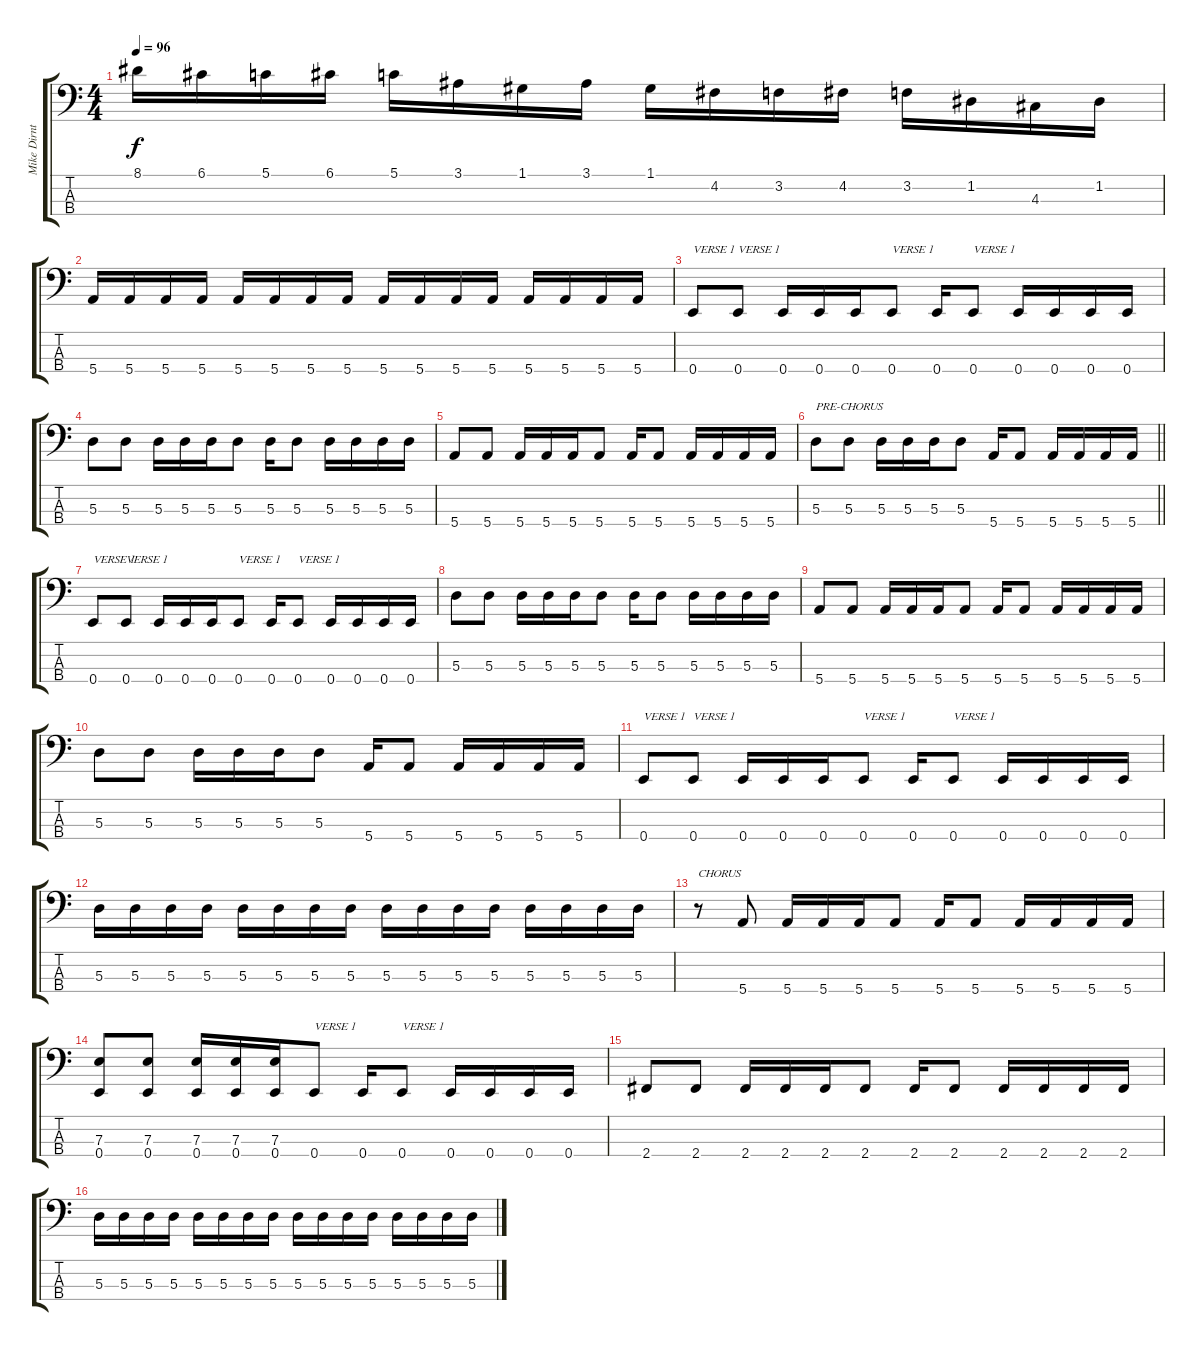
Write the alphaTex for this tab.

\track ("Mike Dirnt (Bass)" "Mike Dirnt") {instrument electricbasspick}
\staff {score tabs}
\tuning (G2 D2 A1 E1) {hide}
\ts (4 4)
\tempo 96
\clef f4
\ks c
8.1.16{dy f} 6.1.16 5.1.16 6.1.16 5.1.16 3.1.16 1.1.16 3.1.16 1.1.16 4.2.16 3.2.16 4.2.16 3.2.16 1.2.16 4.3.16 1.2.16 |
5.4.16 5.4.16 5.4.16 5.4.16 5.4.16 5.4.16 5.4.16 5.4.16 5.4.16 5.4.16 5.4.16 5.4.16 5.4.16 5.4.16 5.4.16 5.4.16 |
0.4.8{txt "VERSE 1"} 0.4.8{txt "VERSE 1"} 0.4.16 0.4.16 0.4.16 0.4.8{txt "VERSE 1"} 0.4.16 0.4.8{txt "VERSE 1"} 0.4.16 0.4.16 0.4.16 0.4.16 |
5.3.8 5.3.8 5.3.16 5.3.16 5.3.16 5.3.8 5.3.16 5.3.8 5.3.16 5.3.16 5.3.16 5.3.16 |
5.4.8 5.4.8 5.4.16 5.4.16 5.4.16 5.4.8 5.4.16 5.4.8 5.4.16 5.4.16 5.4.16 5.4.16 |
\barLineRight lightlight
5.3.8{txt "PRE-CHORUS"} 5.3.8 5.3.16 5.3.16 5.3.16 5.3.8 5.4.16 5.4.8 5.4.16 5.4.16 5.4.16 5.4.16 |
0.4.8{txt "VERSE 1"} 0.4.8{txt "VERSE 1"} 0.4.16 0.4.16 0.4.16 0.4.8{txt "VERSE 1"} 0.4.16 0.4.8{txt "VERSE 1"} 0.4.16 0.4.16 0.4.16 0.4.16 |
5.3.8 5.3.8 5.3.16 5.3.16 5.3.16 5.3.8 5.3.16 5.3.8 5.3.16 5.3.16 5.3.16 5.3.16 |
5.4.8 5.4.8 5.4.16 5.4.16 5.4.16 5.4.8 5.4.16 5.4.8 5.4.16 5.4.16 5.4.16 5.4.16 |
5.3.8 5.3.8 5.3.16 5.3.16 5.3.16 5.3.8 5.4.16 5.4.8 5.4.16 5.4.16 5.4.16 5.4.16 |
0.4.8{txt "VERSE 1"} 0.4.8{txt "VERSE 1"} 0.4.16 0.4.16 0.4.16 0.4.8{txt "VERSE 1"} 0.4.16 0.4.8{txt "VERSE 1"} 0.4.16 0.4.16 0.4.16 0.4.16 |
5.3.16 5.3.16 5.3.16 5.3.16 5.3.16 5.3.16 5.3.16 5.3.16 5.3.16 5.3.16 5.3.16 5.3.16 5.3.16 5.3.16 5.3.16 5.3.16 |
r.8{txt "CHORUS"} 5.4.8 5.4.16 5.4.16 5.4.16 5.4.8 5.4.16 5.4.8 5.4.16 5.4.16 5.4.16 5.4.16 |
(7.3 0.4).8 (7.3 0.4).8 (7.3 0.4).16 (7.3 0.4).16 (7.3 0.4).16 0.4.8{txt "VERSE 1"} 0.4.16 0.4.8{txt "VERSE 1"} 0.4.16 0.4.16 0.4.16 0.4.16 |
2.4.8 2.4.8 2.4.16 2.4.16 2.4.16 2.4.8 2.4.16 2.4.8 2.4.16 2.4.16 2.4.16 2.4.16 |
5.3.16 5.3.16 5.3.16 5.3.16 5.3.16 5.3.16 5.3.16 5.3.16 5.3.16 5.3.16 5.3.16 5.3.16 5.3.16 5.3.16 5.3.16 5.3.16
